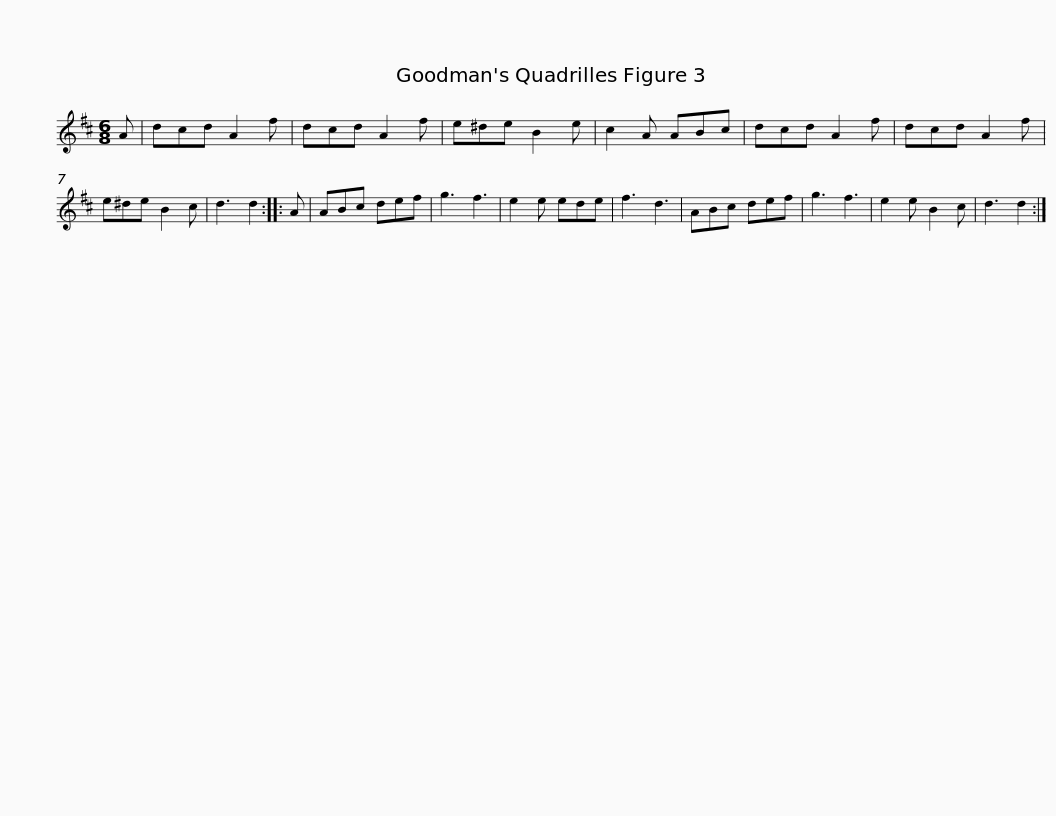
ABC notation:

X:1
L:1/8
M:6/8
I:linebreak $
K:D
V:1 treble
V:1
 A | dcd A2 f | dcd A2 f | e^de B2 e | c2 A ABc | %5
 dcd A2 f | dcd A2 f | e^de B2 c | d3 d2 ::$ A | %10
 ABc def | g3 f3 | e2 e ede | f3 d3 | ABc def | %15
 g3 f3 | e2 e B2 c | d3 d2 :| %18
